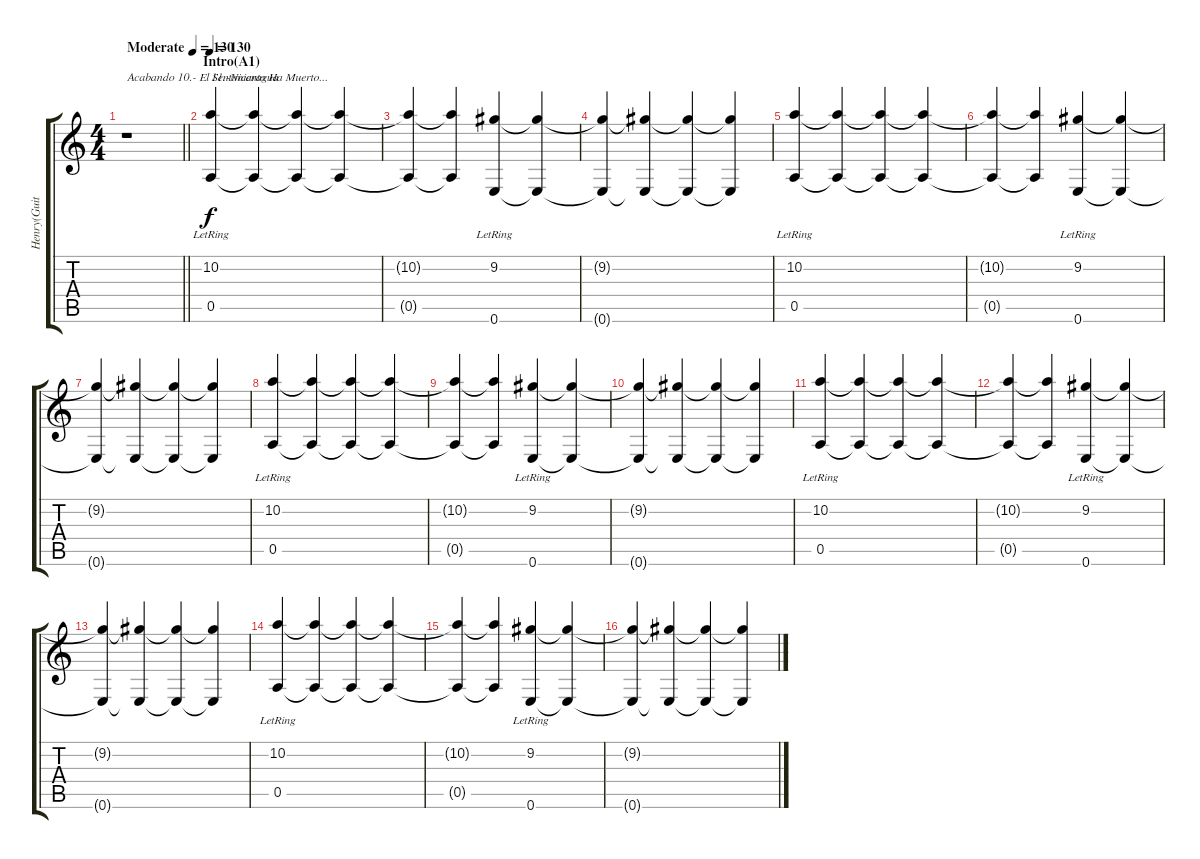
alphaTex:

\track ("Henry(Guitarra)" "Henry(Guit") {instrument electricguitarclean}
\staff {score tabs}
\tuning (E4 B3 G3 D3 A2 E2) {hide}
\ts (4 4)
\tempo (130 "Moderate")
\clef g2
\barLineRight lightlight
\ks c
r.1{txt "Acabando 10.- El Sentimiento Ha Muerto..." dy f instrument electricguitarclean} |
\section ("" "Intro(A1)")
\tempo 130
(10.2{lr} 0.5{lr}).4{txt "11.-Nicaragua"} (10.2{t} 0.5{t}).4 (10.2{t} 0.5{t}).4 (10.2{t} 0.5{t}).4 |
(10.2{t} 0.5{t}).4 (10.2{t} 0.5{t}).4 (9.2{lr} 0.6{lr}).4 (9.2{t} 0.6{t}).4 |
(9.2{t} 0.6{t}).4 (9.2{t} 0.6{t}).4 (9.2{t} 0.6{t}).4 (9.2{t} 0.6{t}).4 |
(10.2{lr} 0.5{lr}).4 (10.2{t} 0.5{t}).4 (10.2{t} 0.5{t}).4 (10.2{t} 0.5{t}).4 |
(10.2{t} 0.5{t}).4 (10.2{t} 0.5{t}).4 (9.2{lr} 0.6{lr}).4 (9.2{t} 0.6{t}).4 |
(9.2{t} 0.6{t}).4 (9.2{t} 0.6{t}).4 (9.2{t} 0.6{t}).4 (9.2{t} 0.6{t}).4 |
(10.2{lr} 0.5{lr}).4 (10.2{t} 0.5{t}).4 (10.2{t} 0.5{t}).4 (10.2{t} 0.5{t}).4 |
(10.2{t} 0.5{t}).4 (10.2{t} 0.5{t}).4 (9.2{lr} 0.6{lr}).4 (9.2{t} 0.6{t}).4 |
(9.2{t} 0.6{t}).4 (9.2{t} 0.6{t}).4 (9.2{t} 0.6{t}).4 (9.2{t} 0.6{t}).4 |
(10.2{lr} 0.5{lr}).4 (10.2{t} 0.5{t}).4 (10.2{t} 0.5{t}).4 (10.2{t} 0.5{t}).4 |
(10.2{t} 0.5{t}).4 (10.2{t} 0.5{t}).4 (9.2{lr} 0.6{lr}).4 (9.2{t} 0.6{t}).4 |
(9.2{t} 0.6{t}).4 (9.2{t} 0.6{t}).4 (9.2{t} 0.6{t}).4 (9.2{t} 0.6{t}).4 |
(10.2{lr} 0.5{lr}).4 (10.2{t} 0.5{t}).4 (10.2{t} 0.5{t}).4 (10.2{t} 0.5{t}).4 |
(10.2{t} 0.5{t}).4 (10.2{t} 0.5{t}).4 (9.2{lr} 0.6{lr}).4 (9.2{t} 0.6{t}).4 |
(9.2{t} 0.6{t}).4 (9.2{t} 0.6{t}).4 (9.2{t} 0.6{t}).4 (9.2{t} 0.6{t}).4
